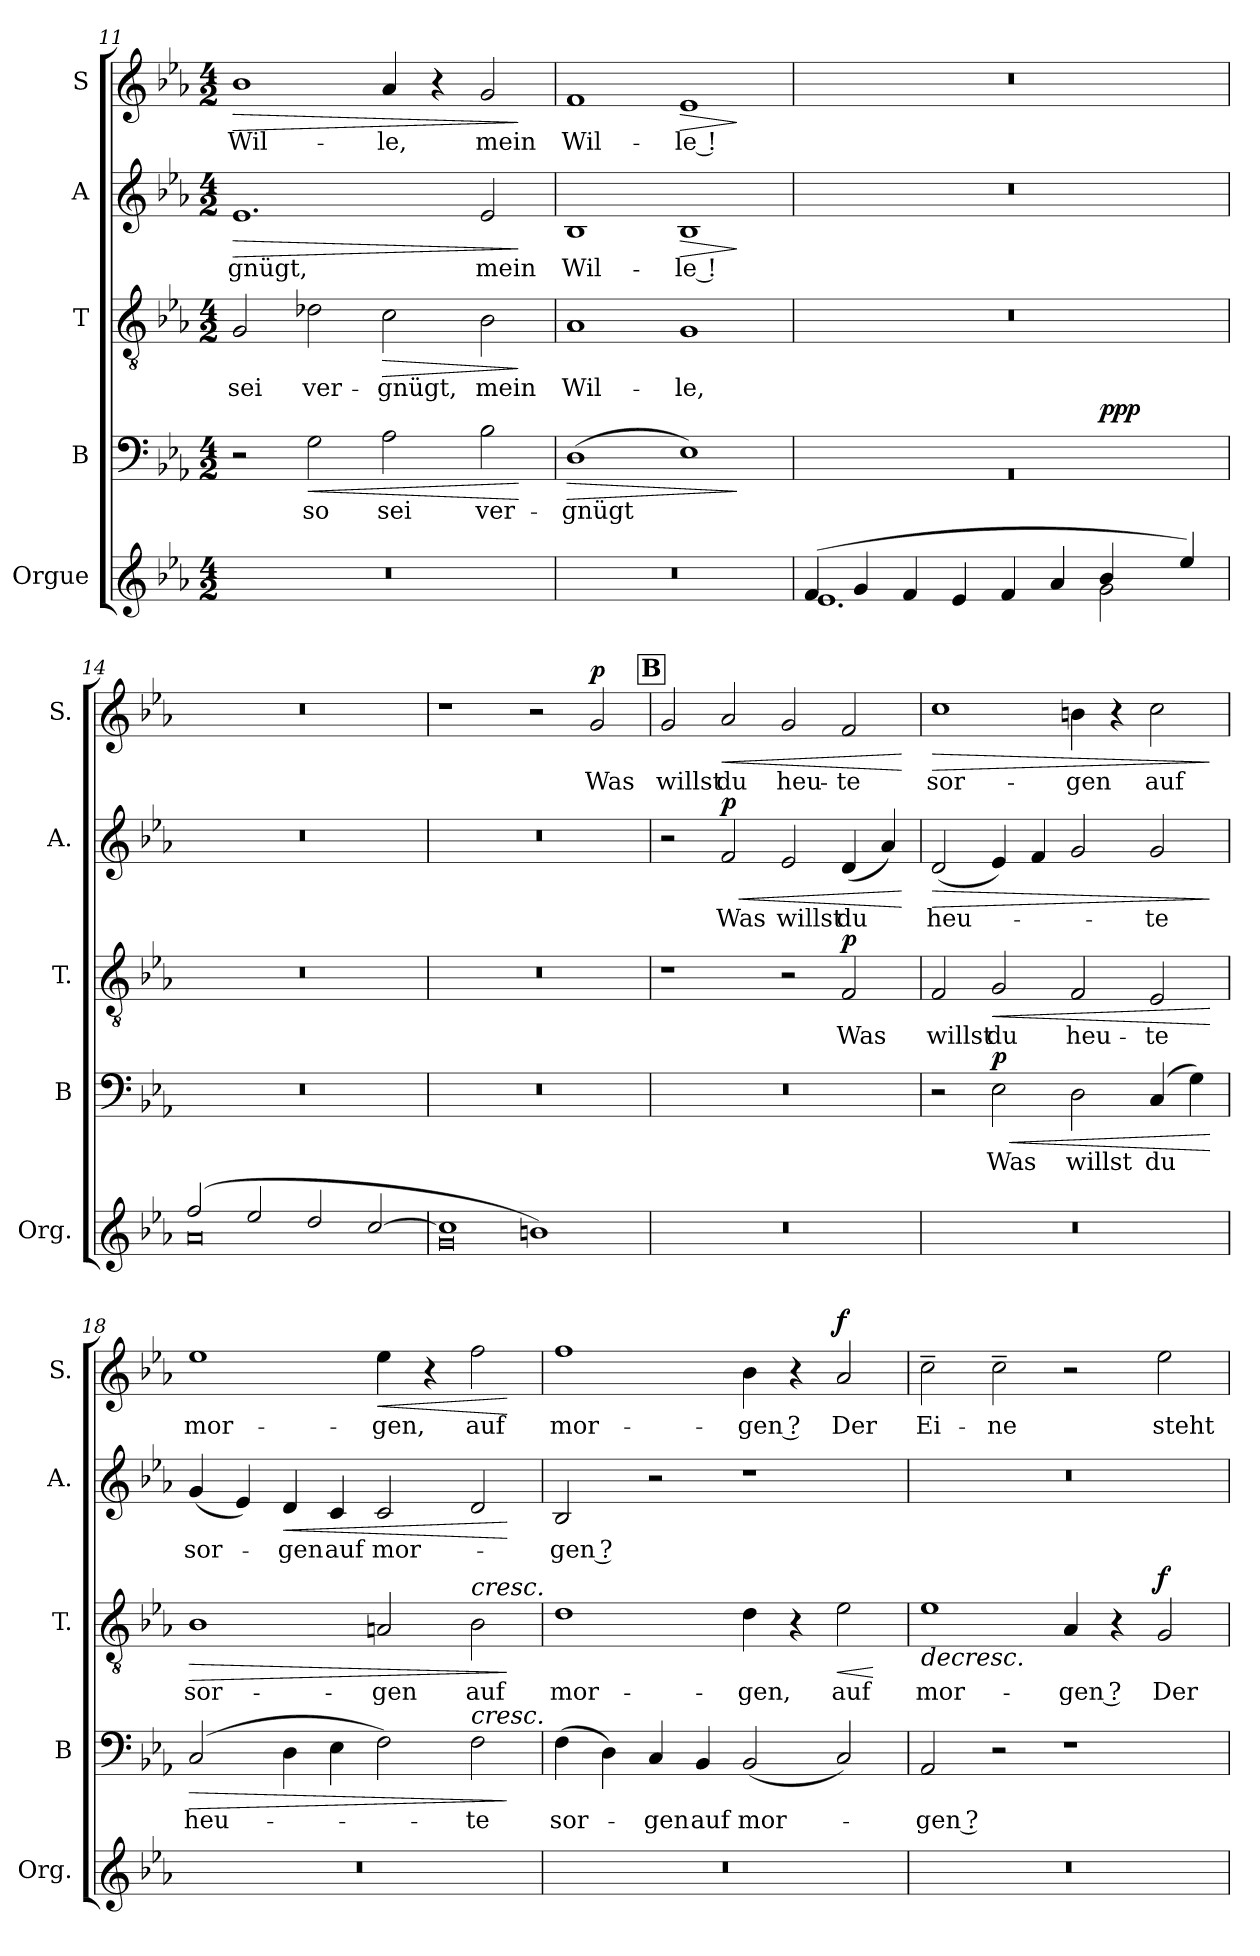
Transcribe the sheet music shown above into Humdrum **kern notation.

**kern	**kern	**text	**dynam	**kern	**text	**dynam	**kern	**text	**dynam	**kern	**text	**dynam
*part5	*part4	*part4	*part4	*part3	*part3	*part3	*part2	*part2	*part2	*part1	*part1	*part1
*staff5	*staff4	*staff4	*staff4	*staff3	*staff3	*staff3	*staff2	*staff2	*staff2	*staff1	*staff1	*staff1
*I"Orgue	*I"B	*	*	*I"T	*	*	*I"A	*	*	*I"S	*	*
*I'Org.	*I'B	*	*	*I'T.	*	*	*I'A.	*	*	*I'S.	*	*
*clefG2	*clefF4	*	*	*clefGv2	*	*	*clefG2	*	*	*clefG2	*	*
*k[b-e-a-]	*k[b-e-a-]	*	*	*k[b-e-a-]	*	*	*k[b-e-a-]	*	*	*k[b-e-a-]	*	*
*M4/2	*M4/2	*	*	*M4/2	*	*	*M4/2	*	*	*M4/2	*	*
=11	=11	=11	=11	=11	=11	=11	=11	=11	=11	=11	=11	=11
!	!	!	!	!	!LO:LY:b	!	!	!LO:LY:b	!LO:HP:b	!	!LO:LY:b	!LO:HP:b
0r	2r	.	.	2G/	sei	.	1.e-	-gnügt,	>	1b-	Wil-	>
!	!	!LO:LY:b	!LO:HP:b	!	!LO:LY:b	!	!	!	!	!	!	!
.	2G\	so	<	2d-X\	ver-	.	.	.	.	.	.	.
!	!	!LO:LY:b	!	!	!LO:LY:b	!LO:HP:b	!	!	!	!	!LO:LY:b	!
.	2A-\	sei	.	2c\	-gnügt,	>	.	.	.	4a-/	-le,	.
.	.	.	.	.	.	.	.	.	.	4r	.	.
!	!	!LO:LY:b	!	!	!LO:LY:b	!	!	!LO:LY:b	!	!	!LO:LY:b	!
.	2B-\	ver-	.	2B-\	mein	.	2e-/	mein	.	2g/	mein	.
.	.	.	[	.	.	]	.	.	]	.	.	]
=12	=12	=12	=12	=12	=12	=12	=12	=12	=12	=12	=12	=12
!	!	!LO:LY:b	!LO:HP:b	!	!LO:LY:b	!	!	!LO:LY:b	!	!	!LO:LY:b	!
0r	(>1D	-gnügt	>	1A-	Wil-	.	1B-	Wil-	.	1f	Wil-	.
!	!	!	!	!	!LO:LY:b	!	!	!LO:LY:b	!LO:HP:b	!	!LO:LY:b	!LO:HP:b
.	1E-)	.	.	1G	-le,	.	1B-	-le !	>	1e-	-le !	>
.	.	.	]	.	.	.	.	.	]	.	.	]
!!LO:LB:g=z
=13	=13	=13	=13	=13	=13	=13	=13	=13	=13	=13	=13	=13
*^	*^	*	*	*	*	*	*	*	*	*	*	*
(>4f/	1.e-	0rBB	1ryy	.	.	0r	.	.	0r	.	.	0r	.	.
4g/	.	.	.	.	.	.	.	.	.	.	.	.	.	.
4f/	.	.	.	.	.	.	.	.	.	.	.	.	.	.
4e-/	.	.	.	.	.	.	.	.	.	.	.	.	.	.
4f/	.	.	2ryy	.	.	.	.	.	.	.	.	.	.	.
4a-/	.	.	.	.	.	.	.	.	.	.	.	.	.	.
!	!	!	!	!	!LO:DY:a	!	!	!	!	!	!	!	!	!
4b-/	2g\	.	32B-\yy	.	ppp	.	.	.	.	.	.	.	.	.
.	.	.	32ryy	.	.	.	.	.	.	.	.	.	.	.
.	.	.	16ryy	.	.	.	.	.	.	.	.	.	.	.
.	.	.	8ryy	.	.	.	.	.	.	.	.	.	.	.
4ee-/)	.	.	4ryy	.	.	.	.	.	.	.	.	.	.	.
*	*	*v	*v	*	*	*	*	*	*	*	*	*	*	*
=14	=14	=14	=14	=14	=14	=14	=14	=14	=14	=14	=14	=14	=14
(>2ff/	0a-	0r	.	.	0r	.	.	0r	.	.	0r	.	.
2ee-/	.	.	.	.	.	.	.	.	.	.	.	.	.
2dd/	.	.	.	.	.	.	.	.	.	.	.	.	.
[2cc/	.	.	.	.	.	.	.	.	.	.	.	.	.
=15	=15	=15	=15	=15	=15	=15	=15	=15	=15	=15	=15	=15	=15
1cc]	0g	0r	.	.	0r	.	.	0r	.	.	1r	.	.
1bn)	.	.	.	.	.	.	.	.	.	.	2r	.	.
!	!	!	!	!	!	!	!	!	!	!	!	!LO:LY:b	!LO:DY:a
.	.	.	.	.	.	.	.	.	.	.	2g/	Was	p
*v	*v	*	*	*	*	*	*	*	*	*	*	*	*
!!LO:REH:place=s1:a:B:fs=18:t=B
=16	=16	=16	=16	=16	=16	=16	=16	=16	=16	=16	=16	=16
!	!	!	!	!	!	!	!	!	!	!	!LO:LY:b	!
0r	0r	.	.	1r	.	.	2r	.	.	2g/	willst	.
!	!	!	!	!	!	!	!	!LO:LY:b	!LO:HP:b	!	!LO:LY:b	!LO:HP:b
!	!	!	!	!	!	!	!	!	!LO:DY:n=1:a	!	!	!
.	.	.	.	.	.	.	2f/	Was	< p	2a-/	du	<
!	!	!	!	!	!	!	!	!LO:LY:b	!	!	!LO:LY:b	!
.	.	.	.	2r	.	.	2e-/	willst	.	2g/	heu-	.
!	!	!	!	!	!LO:LY:b	!LO:DY:a	!	!LO:LY:b	!	!	!LO:LY:b	!
.	.	.	.	2F/	Was	p	(<4d/	du	.	2f/	-te	.
.	.	.	.	.	.	.	4a-/)	.	.	.	.	.
.	.	.	.	.	.	.	.	.	[	.	.	[
!!LO:PB:g=z
=17	=17	=17	=17	=17	=17	=17	=17	=17	=17	=17	=17	=17
!	!	!	!	!	!LO:LY:b	!	!	!LO:LY:b	!LO:HP:b	!	!LO:LY:b	!LO:HP:b
0r	2r	.	.	2F/	willst	.	(<2d/	heu-	>	1cc	sor-	>
!	!	!LO:LY:b	!LO:HP:b	!	!LO:LY:b	!LO:HP:b	!	!	!	!	!	!
!	!	!	!LO:DY:n=1:a	!	!	!	!	!	!	!	!	!
.	2E-\	Was	< p	2G/	du	<	4e-/)	.	.	.	.	.
.	.	.	.	.	.	.	4f/	.	.	.	.	.
!	!	!LO:LY:b	!	!	!LO:LY:b	!	!	!	!	!	!LO:LY:b	!
.	2D\	willst	.	2F/	heu-	.	2g/	.	.	4bn\	-gen	.
.	.	.	.	.	.	.	.	.	.	4r	.	.
!	!	!LO:LY:b	!	!	!LO:LY:b	!	!	!LO:LY:b	!	!	!LO:LY:b	!
.	(>4C/	du	.	2E-/	-te	.	2g/	te	.	2cc\	auf	.
.	4G\)	.	.	.	.	.	.	.	.	.	.	.
.	.	.	[	.	.	[	.	.	]	.	.	]
=18	=18	=18	=18	=18	=18	=18	=18	=18	=18	=18	=18	=18
!	!	!LO:LY:b	!LO:HP:b	!	!LO:LY:b	!LO:HP:b	!	!LO:LY:b	!	!	!LO:LY:b	!
0r	(>2C/	heu-	>	1B-	sor-	>	(<4g/	sor-	.	1ee-	mor-	.
.	.	.	.	.	.	.	4e-/)	.	.	.	.	.
!	!	!	!	!	!	!	!	!LO:LY:b	!LO:HP:b	!	!	!
.	4D\	.	.	.	.	.	4d/	-gen	<	.	.	.
!	!	!	!	!	!	!	!	!LO:LY:b	!	!	!	!
.	4E-\	.	.	.	.	.	4c/	auf	.	.	.	.
!	!	!	!	!	!LO:LY:b	!	!	!LO:LY:b	!	!	!LO:LY:b	!LO:HP:b
.	2F\)	.	.	2An/	-gen	.	2c/	mor-	.	4ee-\	-gen,	<
.	.	.	.	.	.	.	.	.	.	4r	.	.
!	!	!	!	!LO:TX:a:i:t=cresc.	!	!	!	!	!	!	!	!
!	!LO:TX:a:i:t=cresc.	!	!	!	!	!	!	!	!	!	!	!
!	!	!LO:LY:b	!	!	!LO:LY:b	!	!	!	!	!	!LO:LY:b	!
.	2F\	-te	.	2B-\	auf	.	2d/	.	.	2ff\	auf	.
.	.	.	]	.	.	]	.	.	[	.	.	[
=19	=19	=19	=19	=19	=19	=19	=19	=19	=19	=19	=19	=19
!	!	!LO:LY:b	!	!	!LO:LY:b	!	!	!LO:LY:b	!	!	!LO:LY:b	!
0r	(>4F\	sor-	.	1d	mor-	.	2B-/	-gen ?	.	1ff	mor-	.
.	4D\)	.	.	.	.	.	.	.	.	.	.	.
!	!	!LO:LY:b	!	!	!	!	!	!	!	!	!	!
.	4C/	-gen	.	.	.	.	2r	.	.	.	.	.
!	!	!LO:LY:b	!	!	!	!	!	!	!	!	!	!
.	4BB-/	auf	.	.	.	.	.	.	.	.	.	.
!	!	!LO:LY:b	!	!	!LO:LY:b	!	!	!	!	!	!LO:LY:b	!
.	(<2BB-/	mor-	.	4d\	-gen,	.	1r	.	.	4b-\	-gen ?	.
.	.	.	.	4r	.	.	.	.	.	4r	.	.
!	!	!	!	!	!LO:LY:b	!LO:HP:b	!	!	!	!	!LO:LY:b	!LO:DY:a
.	2C/)	.	.	2e-\	auf	<	.	.	.	2a-/	Der	f
.	.	.	.	.	.	[	.	.	.	.	.	.
=20	=20	=20	=20	=20	=20	=20	=20	=20	=20	=20	=20	=20
!	!	!LO:LY:b	!	!	!LO:LY:b	!LO:HP:b	!	!	!	!	!LO:LY:b	!
0r	2AA-/	-gen ?	.	1e-	mor-	>	0r	.	.	2cc~\	Ei-	.
!	!	!	!	!	!	!	!	!	!	!	!LO:LY:b	!
.	2r	.	.	.	.	.	.	.	.	2cc~\	-ne	.
!	!	!	!	!	!LO:LY:b	!	!	!	!	!	!	!
.	1r	.	.	4A-/	-gen ?	.	.	.	.	2r	.	.
.	.	.	.	4r	.	.	.	.	.	.	.	.
!	!	!	!	!	!LO:LY:b	!LO:DY:a	!	!	!	!	!LO:LY:b	!
.	.	.	.	2G/	Der	f	.	.	.	2ee-\	steht	.
.	.	.	.	.	.	]	.	.	.	.	.	.
=	=	=	=	=	=	=	=	=	=	=	=	=
*-	*-	*-	*-	*-	*-	*-	*-	*-	*-	*-	*-	*-
